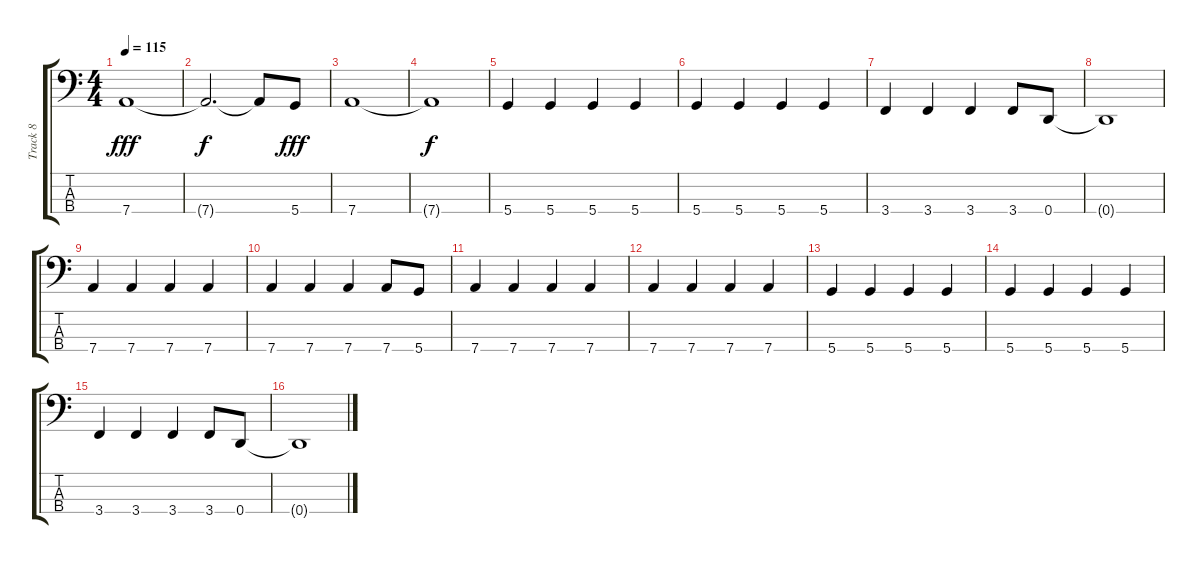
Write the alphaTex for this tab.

\track ("Track 8" "Track 8") {instrument electricbasspick}
\staff {score tabs}
\tuning (G2 D2 A1 D1) {hide}
\ts (4 4)
\tempo 115
\clef f4
\ks c
7.4.1{dy fff} |
7.4{t}.2{d dy f} 7.4{t}.8 5.4.8{dy fff} |
7.4.1 |
7.4{t}.1{dy f} |
5.4.4 5.4.4 5.4.4 5.4.4 |
5.4.4 5.4.4 5.4.4 5.4.4 |
3.4.4 3.4.4 3.4.4 3.4.8 0.4.8 |
0.4{t}.1 |
7.4.4 7.4.4 7.4.4 7.4.4 |
7.4.4 7.4.4 7.4.4 7.4.8 5.4.8 |
7.4.4 7.4.4 7.4.4 7.4.4 |
7.4.4 7.4.4 7.4.4 7.4.4 |
5.4.4 5.4.4 5.4.4 5.4.4 |
5.4.4 5.4.4 5.4.4 5.4.4 |
3.4.4 3.4.4 3.4.4 3.4.8 0.4.8 |
0.4{t}.1
